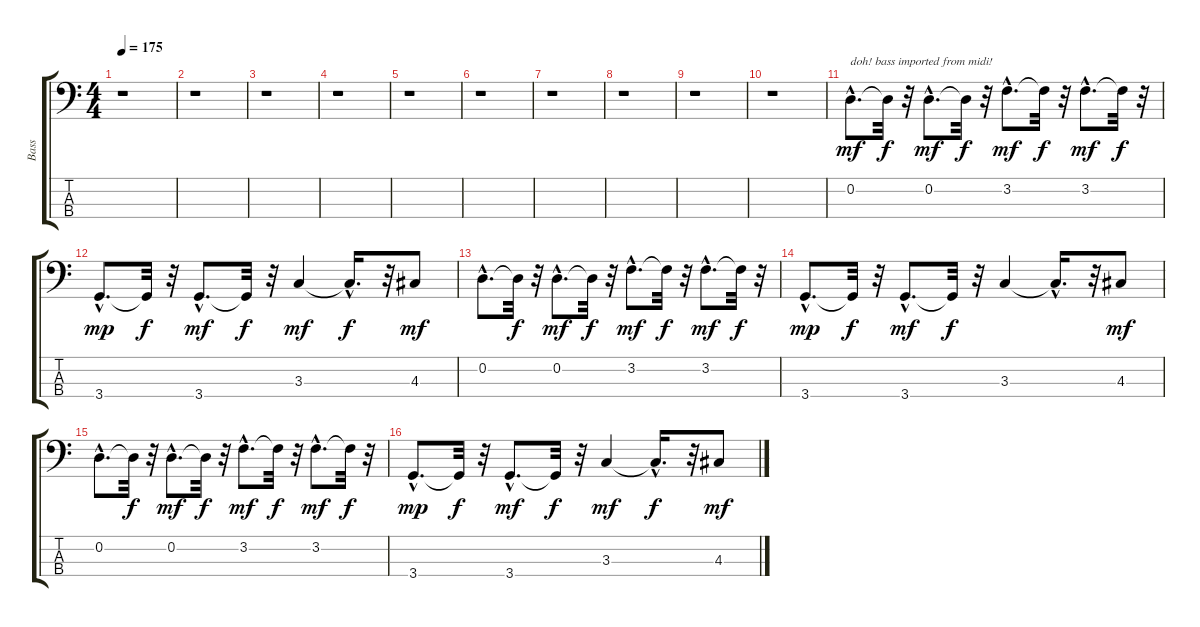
\track ("Bass" "Bass") {instrument electricbassfinger}
\staff {score tabs}
\tuning (G2 D2 A1 E1) {hide}
\ts (4 4)
\tempo 175
\tempo 150
\tempo 175
\clef f4
\ks c
r.1{dy mf instrument electricbassfinger} |
r.1 |
r.1 |
r.1 |
r.1 |
r.1 |
r.1 |
r.1 |
r.1 |
r.1 |
0.2{hac}.8{d txt "doh! bass imported from midi!"} 0.2{t}.32{dy f} r.32 0.2{hac}.8{d dy mf} 0.2{t}.32{dy f} r.32 3.2{hac}.8{d dy mf} 3.2{t}.32{dy f} r.32 3.2{hac}.8{d dy mf} 3.2{t}.32{dy f} r.32 |
3.4{hac}.8{d dy mp} 3.4{t}.32{dy f} r.32 3.4{hac}.8{d dy mf} 3.4{t}.32{dy f} r.32 3.3.4{dy mf} 3.3{hac t}.16{d dy f} r.32 4.3.8{dy mf} |
0.2{hac}.8{d} 0.2{t}.32{dy f} r.32 0.2{hac}.8{d dy mf} 0.2{t}.32{dy f} r.32 3.2{hac}.8{d dy mf} 3.2{t}.32{dy f} r.32 3.2{hac}.8{d dy mf} 3.2{t}.32{dy f} r.32 |
3.4{hac}.8{d dy mp} 3.4{t}.32{dy f} r.32 3.4{hac}.8{d dy mf} 3.4{t}.32{dy f} r.32 3.3.4 3.3{hac t}.16{d} r.32 4.3.8{dy mf} |
0.2{hac}.8{d} 0.2{t}.32{dy f} r.32 0.2{hac}.8{d dy mf} 0.2{t}.32{dy f} r.32 3.2{hac}.8{d dy mf} 3.2{t}.32{dy f} r.32 3.2{hac}.8{d dy mf} 3.2{t}.32{dy f} r.32 |
3.4{hac}.8{d dy mp} 3.4{t}.32{dy f} r.32 3.4{hac}.8{d dy mf} 3.4{t}.32{dy f} r.32 3.3.4{dy mf} 3.3{hac t}.16{d dy f} r.32 4.3.8{dy mf}
